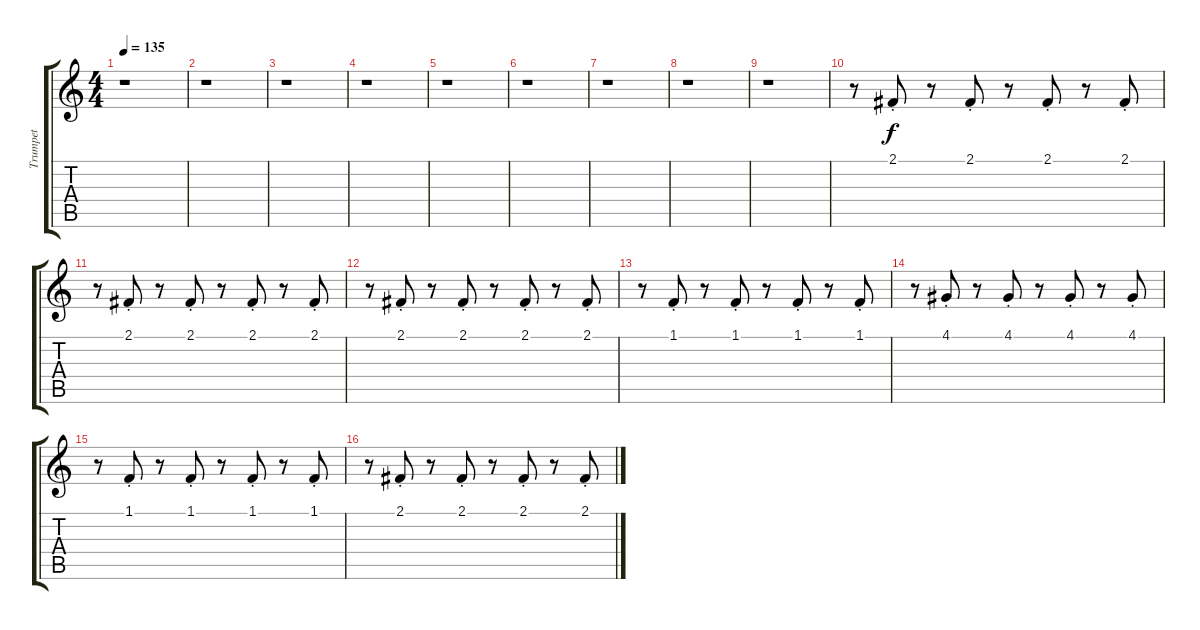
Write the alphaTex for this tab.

\track ("Trumpet" "Trumpet") {instrument trumpet}
\staff {score tabs}
\tuning (E4 B3 G3 D3 A2 E2) {hide}
\ts (4 4)
\tempo 135
\clef g2
\ks c
r.1{dy f} |
r.1 |
r.1 |
r.1 |
r.1 |
r.1 |
r.1 |
r.1 |
r.1 |
r.8 2.1{st}.8 r.8 2.1{st}.8 r.8 2.1{st}.8 r.8 2.1{st}.8 |
r.8 2.1{st}.8 r.8 2.1{st}.8 r.8 2.1{st}.8 r.8 2.1{st}.8 |
r.8 2.1{st}.8 r.8 2.1{st}.8 r.8 2.1{st}.8 r.8 2.1{st}.8 |
r.8 1.1{st}.8 r.8 1.1{st}.8 r.8 1.1{st}.8 r.8 1.1{st}.8 |
r.8 4.1{st}.8 r.8 4.1{st}.8 r.8 4.1{st}.8 r.8 4.1{st}.8 |
r.8 1.1{st}.8 r.8 1.1{st}.8 r.8 1.1{st}.8 r.8 1.1{st}.8 |
r.8 2.1{st}.8 r.8 2.1{st}.8 r.8 2.1{st}.8 r.8 2.1{st}.8
